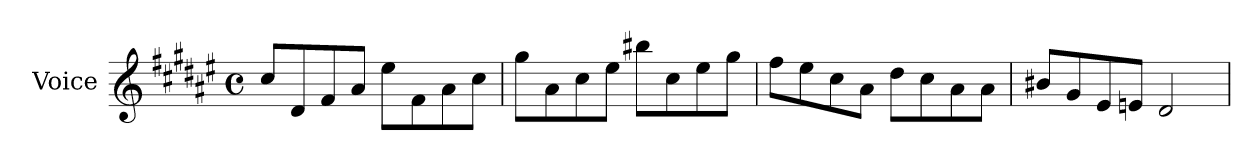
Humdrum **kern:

**kern
*part1
*staff1
*I"Voice
*I'Voice
*clefG2
*k[f#c#g#d#a#e#]
*M4/4
*met(c)
=1
8cc#/L
8d#/
8f#/
8a#/J
8ee#\L
8f#\
8a#\
8cc#\J
=2
8gg#\L
8a#\
8cc#\
8ee#\J
8bb#X\L
8cc#\
8ee#\
8gg#\J
=3
8ff#\L
8ee#\
8cc#\
8a#\J
8dd#\L
8cc#\
8a#\
8a#\J
=4
8b#X/L
8g#/
8e#/
8en/J
2d#/
=
*-
